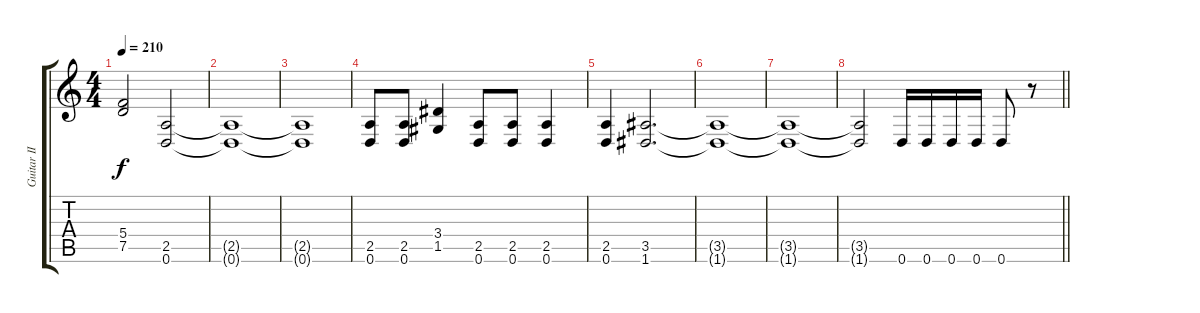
\track ("Guitar II" "Guitar II") {instrument distortionguitar}
\staff {score tabs}
\tuning (D4 A3 F3 C3 G2 D2) {hide}
\ts (4 4)
\tempo 210
\clef g2
\ks c
(5.4 7.5).2{dy f} (2.5 0.6).2 |
(2.5{t} 0.6{t}).1 |
(2.5{t} 0.6{t}).1 |
(2.5 0.6).8 (2.5 0.6).8 (3.4 1.5).4 (2.5 0.6).8 (2.5 0.6).8 (2.5 0.6).4 |
(2.5 0.6).4 (3.5 1.6).2{d} |
(3.5{t} 1.6{t}).1 |
(3.5{t} 1.6{t}).1 |
\barLineRight lightlight
(3.5{t} 1.6{t}).2 0.6.16 0.6.16 0.6.16 0.6.16 0.6.8 r.8
